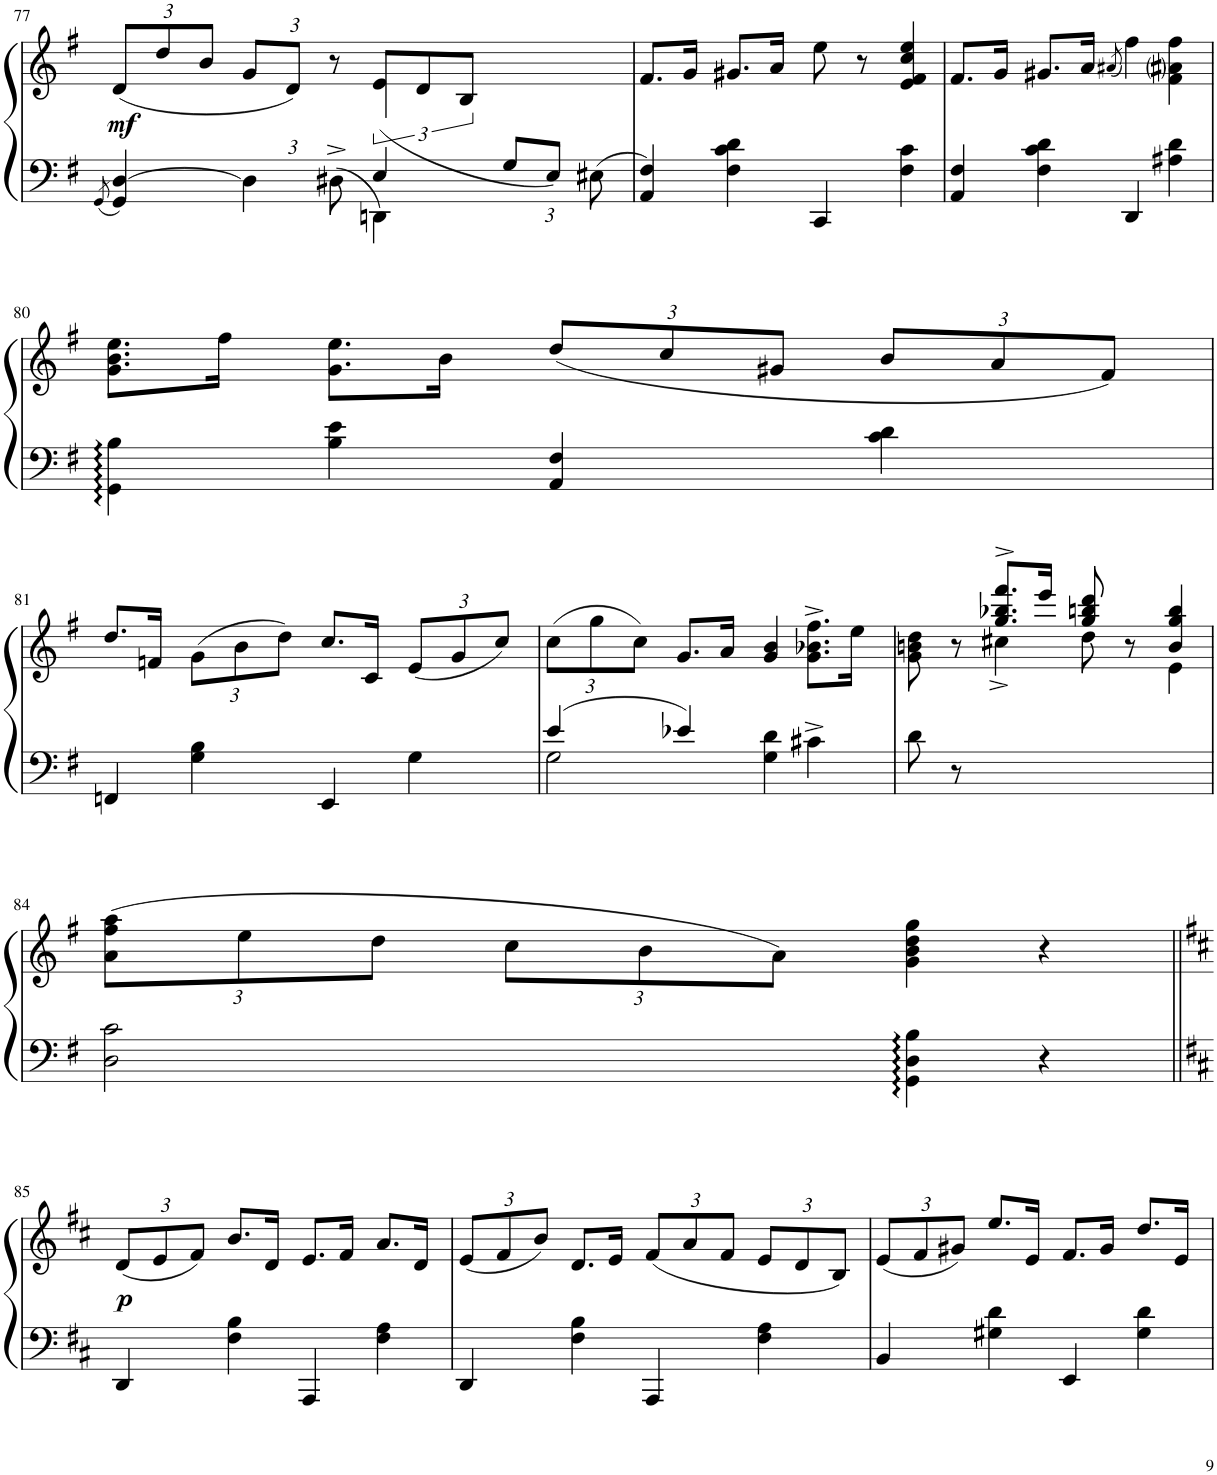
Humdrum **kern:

**kern	**kern	**dynam
*part1	*part1	*part1
*staff2	*staff1	*staff1/2
*I"Piano	*	*
*I'Pno.	*	*
!!LO:PB:g=z
*clefF4	*clefG2	*
*k[f#]	*k[f#]	*
*M2/2	*M2/2	*
*met(c|)	*met(c|)	*
=77	=77	=77
8qGG/	.	.
*^	*	*
*	*	*Xbrackettup	*
!	!	!	!LO:DY:b
4GG/ [4D/	2ryy	(12d/L	mf
.	.	12dd/	.
.	.	12b/J	.
*Xbrackettup	*	*	*
6D\]	.	12g/L	.
.	.	12d/J)	.
12D#X^>\	.	12r	.
*	*	*brackettup	*
4DDn\	4E/	(12E/ 12e/L	.
.	.	12d/	.
.	.	12B/J	.
12G/L	4ryy	4ryy	.
12E/J)	.	.	.
12E#X\	.	.	.
*v	*v	*	*
=78	=78	=78
4AA/ 4F#/	8.f#/L	.
.	16g/Jk	.
4F#\ 4c\ 4d\	8.g#X/L	.
.	16a/Jk	.
4CC/	8ee\	.
.	8r	.
4F#\ 4c\	4e/ 4f#/ 4cc/ 4ee/	.
=79	=79	=79
4AA/ 4F#/	8.f#/L	.
.	16g/Jk	.
4F#\ 4c\ 4d\	8.g#X/L	.
.	16a/Jk	.
.	(8qa#X/	.
4DD/	4ff#\)	.
4A#X\ 4d\	4f#\ 4a#i\ 4ff#\	.
!!LO:LB:g=z
=80	=80	=80
4GG\ 4B\	8.g\ 8.b\ 8.ee\L	.
.	16ff#\Jk	.
4B\ 4e\	8.g\ 8.ee\L	.
.	16b\Jk	.
*	*Xbrackettup	*
4AA/ 4F#/	(12dd/L	.
.	12cc/	.
.	12g#X/J	.
4c\ 4d\	12b/L	.
.	12a/	.
.	12f#/J)	.
!!LO:LB:g=z
=81	=81	=81
4FFn/	8.dd/L	.
.	16fn/Jk	.
4G\ 4B\	(12g\L	.
.	12b\	.
.	12dd\J)	.
4EE/	8.cc/L	.
.	16c/Jk	.
4G\	(12e/L	.
.	12g/	.
.	12cc/J)	.
=82	=82	=82
*^	*	*
4e/	2G\	(12cc\L	.
.	.	12gg\	.
.	.	12cc\J)	.
4e-X/	.	8.g/L	.
.	.	16a/Jk	.
4G\ 4d\	2ryy	4g/ 4b/	.
4c#X^>\	.	8.g\^ 8.b-X\^ 8.ff#\^L	.
.	.	16ee\Jk	.
*v	*v	*	*
=83	=83	=83
*	*^	*
8d\	8g\ 8bn\ 8dd\	4ryy	.
8r	8r	.	.
4ryy	8.gg/^> 8.bb-X/^> 8.fff#/^>L	4cc#X^\	.
.	16eee/Jk	.	.
2ryy	8gg/ 8bbn/ 8ddd/	8dd\	.
.	8r	8ryy	.
.	4b/ 4gg/ 4bb/	4e\	.
*	*v	*v	*
!!LO:LB:g=z
=84	=84	=84
2D\ 2c\	(12a\ 12ff#\ 12aa\L	.
.	12ee\	.
.	12dd\J	.
.	12cc\L	.
.	12b\	.
.	12a\J)	.
4GG\ 4D\ 4B\	4g\ 4b\ 4dd\ 4gg\	.
4r	4r	.
!!LO:LB:g=z
=85||	=85||	=85||
*k[f#c#]	*k[f#c#]	*
!	!	!LO:DY:b
4DD/	(12d/L	p
.	12e/	.
.	12f#/J)	.
4F#\ 4B\	8.b/L	.
.	16d/Jk	.
4AAA/	8.e/L	.
.	16f#/Jk	.
4F#\ 4A\	8.a/L	.
.	16d/Jk	.
=86	=86	=86
4DD/	(12e/L	.
.	12f#/	.
.	12b/J)	.
4F#\ 4B\	8.d/L	.
.	16e/Jk	.
4AAA/	(12f#/L	.
.	12a/	.
.	12f#/J	.
4F#\ 4A\	12e/L	.
.	12d/	.
.	12B/J)	.
=87	=87	=87
4BB/	(12e/L	.
.	12f#/	.
.	12g#X/J)	.
4G#X\ 4d\	8.ee/L	.
.	16e/Jk	.
4EE/	8.f#/L	.
.	16g#/Jk	.
4G#\ 4d\	8.dd/L	.
.	16e/Jk	.
=	=	=
*-	*-	*-
